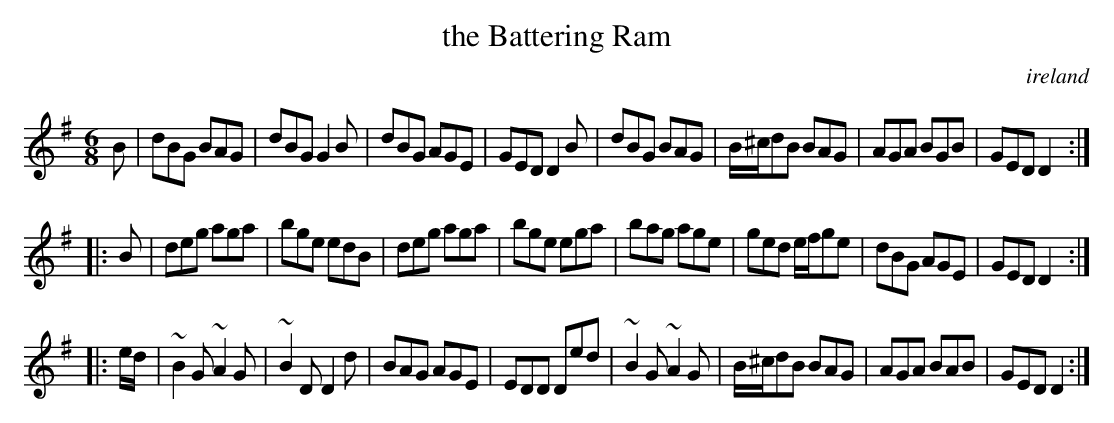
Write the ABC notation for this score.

X:1
T:the Battering Ram
O:ireland
M:6/8
K:DMix
B|\
dBG BAG|dBG G2B|dBG AGE|GED D2B|\
dBG BAG|B/^c/dB BAG|AGA BGB| GED D2:|
|: B|\
deg aga|bge edB|deg aga|bge ega|\
bag age|ged e/f/ge|dBG AGE|GED D2:|
|:e/d/ |\
~B2G ~A2G|~B2D D2d|BAG AGE|EDD Ded|\
~B2G ~A2G|B/^c/dB BAG|AGA BAB|GED D2:|
